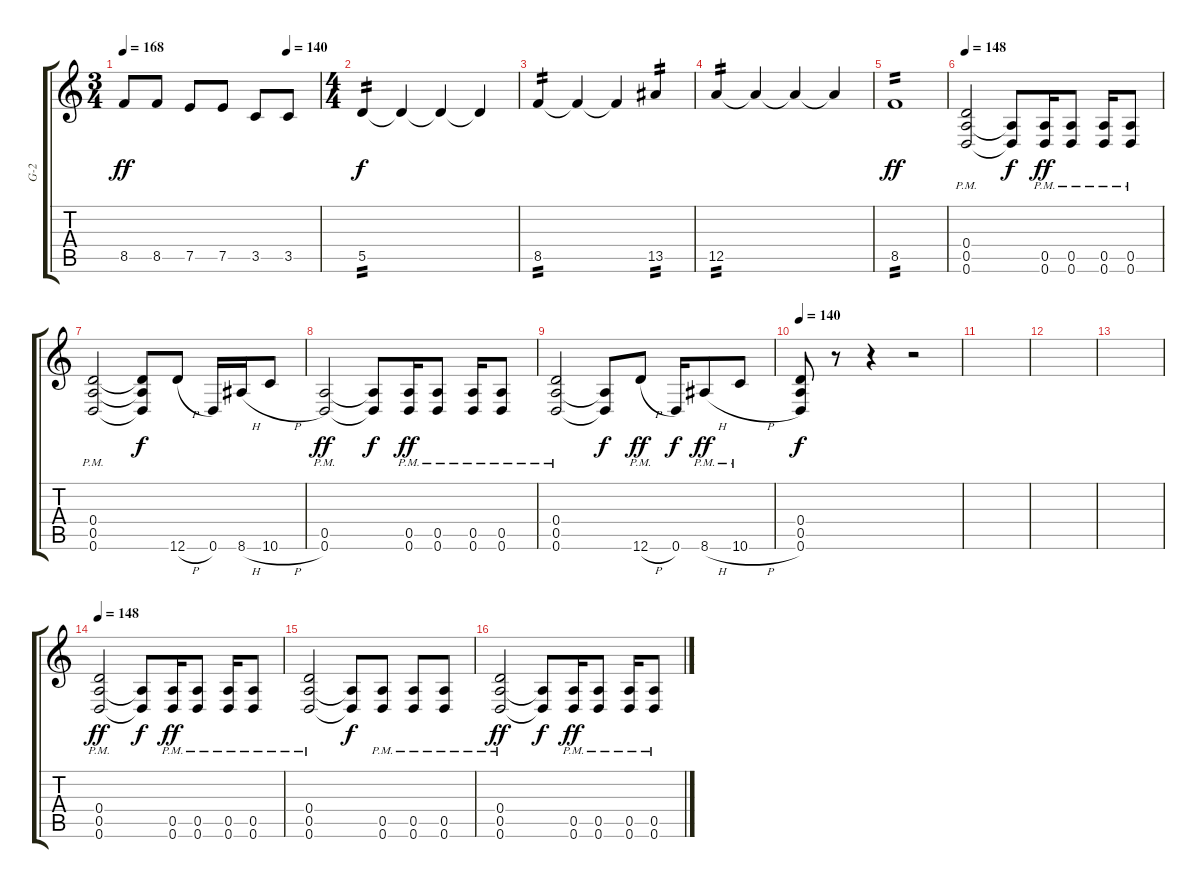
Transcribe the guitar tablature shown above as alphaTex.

\track ("G-2" "G-2") {instrument distortionguitar}
\staff {score tabs}
\tuning (E4 B3 G3 D3 A2 D2) {hide}
\ts (3 4)
\tempo 168
\tempo (140 0.8333333333333334)
\clef g2
\ks c
8.5.8{dy ff} 8.5.8 7.5.8 7.5.8 3.5.8 3.5.8 |
\ts (4 4)
5.5.4{tp 2 dy f} 5.5{t}.4 5.5{t}.4 5.5{t}.4 |
8.5.4{tp 2} 8.5{t}.4 8.5{t}.4 13.5.4{tp 2} |
12.5.4{tp 2} 12.5{t}.4 12.5{t}.4 12.5{t}.4 |
8.5.1{tp 2 dy ff} |
\tempo 148
(0.4{pm} 0.5{pm} 0.6{pm}).2 (0.5{t} 0.6{t}).8{dy f} (0.5{pm} 0.6{pm}).16{dy ff} (0.5{pm} 0.6{pm}).8 (0.5{pm} 0.6{pm}).16 (0.5{pm} 0.6{pm}).8 |
(0.4{pm} 0.5{pm} 0.6{pm}).2 (0.4{t} 0.5{t} 0.6{t}).8{dy f} 12.6{h}.8 0.6.16 8.6{h}.16 10.6{h}.8 |
(0.5{pm} 0.6{pm}).2{dy ff} (0.5{t} 0.6{t}).8{dy f} (0.5{pm} 0.6{pm}).16{dy ff} (0.5{pm} 0.6{pm}).8 (0.5{pm} 0.6{pm}).16 (0.5{pm} 0.6{pm}).8 |
(0.4{pm} 0.5{pm} 0.6{pm}).2 (0.5{t} 0.6{t}).8{dy f} 12.6{h pm}.8{dy ff} 0.6.16{dy f} 8.6{h pm}.8{dy ff} 10.6{h pm}.8 |
\tempo 140
(0.4 0.5 0.6).8{dy f} r.8 r.4 r.2 |
|
|
|
\tempo 148
(0.4{pm} 0.5{pm} 0.6{pm}).2{dy ff} (0.5{t} 0.6{t}).8{dy f} (0.5{pm} 0.6{pm}).16{dy ff} (0.5{pm} 0.6{pm}).8 (0.5{pm} 0.6{pm}).16 (0.5{pm} 0.6{pm}).8 |
(0.4{pm} 0.5{pm} 0.6{pm}).2 (0.5{t} 0.6{t}).8{dy f} (0.5{pm} 0.6{pm}).8 (0.5{pm} 0.6{pm}).8 (0.5{pm} 0.6{pm}).8 |
(0.4{pm} 0.5{pm} 0.6{pm}).2{dy ff} (0.5{t} 0.6{t}).8{dy f} (0.5{pm} 0.6{pm}).16{dy ff} (0.5{pm} 0.6{pm}).8 (0.5{pm} 0.6{pm}).16 (0.5{pm} 0.6{pm}).8
